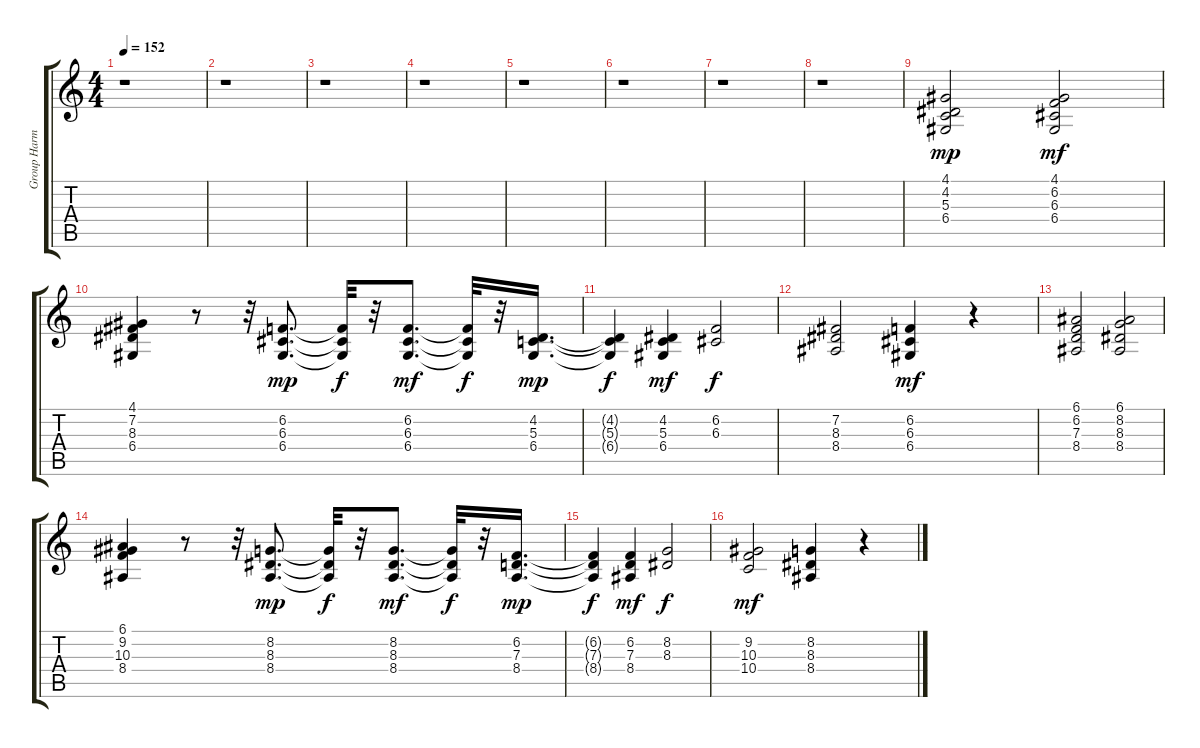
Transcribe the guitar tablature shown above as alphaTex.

\track ("Group Harmonies" "Group Harm") {instrument flute}
\staff {score tabs}
\tuning (E4 B3 G3 D3 A2 E2) {hide}
\ts (4 4)
\tempo 152
\clef g2
\ks c
r.1{dy mf} |
r.1 |
r.1 |
r.1 |
r.1 |
r.1 |
r.1 |
r.1 |
(4.1 4.2 5.3 6.4).2{dy mp} (4.1 6.2 6.3 6.4).2{dy mf} |
(4.1 7.2 8.3 6.4).4 r.8 r.32 (6.2 6.3 6.4).8{d dy mp} (6.2{t} 6.3{t} 6.4{t}).32{dy f} r.32 (6.2 6.3 6.4).8{d dy mf} (6.2{t} 6.3{t} 6.4{t}).32{dy f} r.32 (4.2 5.3 6.4).16{d dy mp} |
(4.2{t} 5.3{t} 6.4{t}).4{dy f} (4.2 5.3 6.4).4{dy mf} (6.2 6.3).2{dy f} |
(7.2 8.3 8.4).2 (6.2 6.3 6.4).4{dy mf} r.4 |
(6.1 6.2 7.3 8.4).2 (6.1 8.2 8.3 8.4).2 |
(6.1 9.2 10.3 8.4).4 r.8 r.32 (8.2 8.3 8.4).8{d dy mp} (8.2{t} 8.3{t} 8.4{t}).32{dy f} r.32 (8.2 8.3 8.4).8{d dy mf} (8.2{t} 8.3{t} 8.4{t}).32{dy f} r.32 (6.2 7.3 8.4).16{d dy mp} |
(6.2{t} 7.3{t} 8.4{t}).4{dy f} (6.2 7.3 8.4).4{dy mf} (8.2 8.3).2{dy f} |
(9.2 10.3 10.4).2{dy mf} (8.2 8.3 8.4).4 r.4
